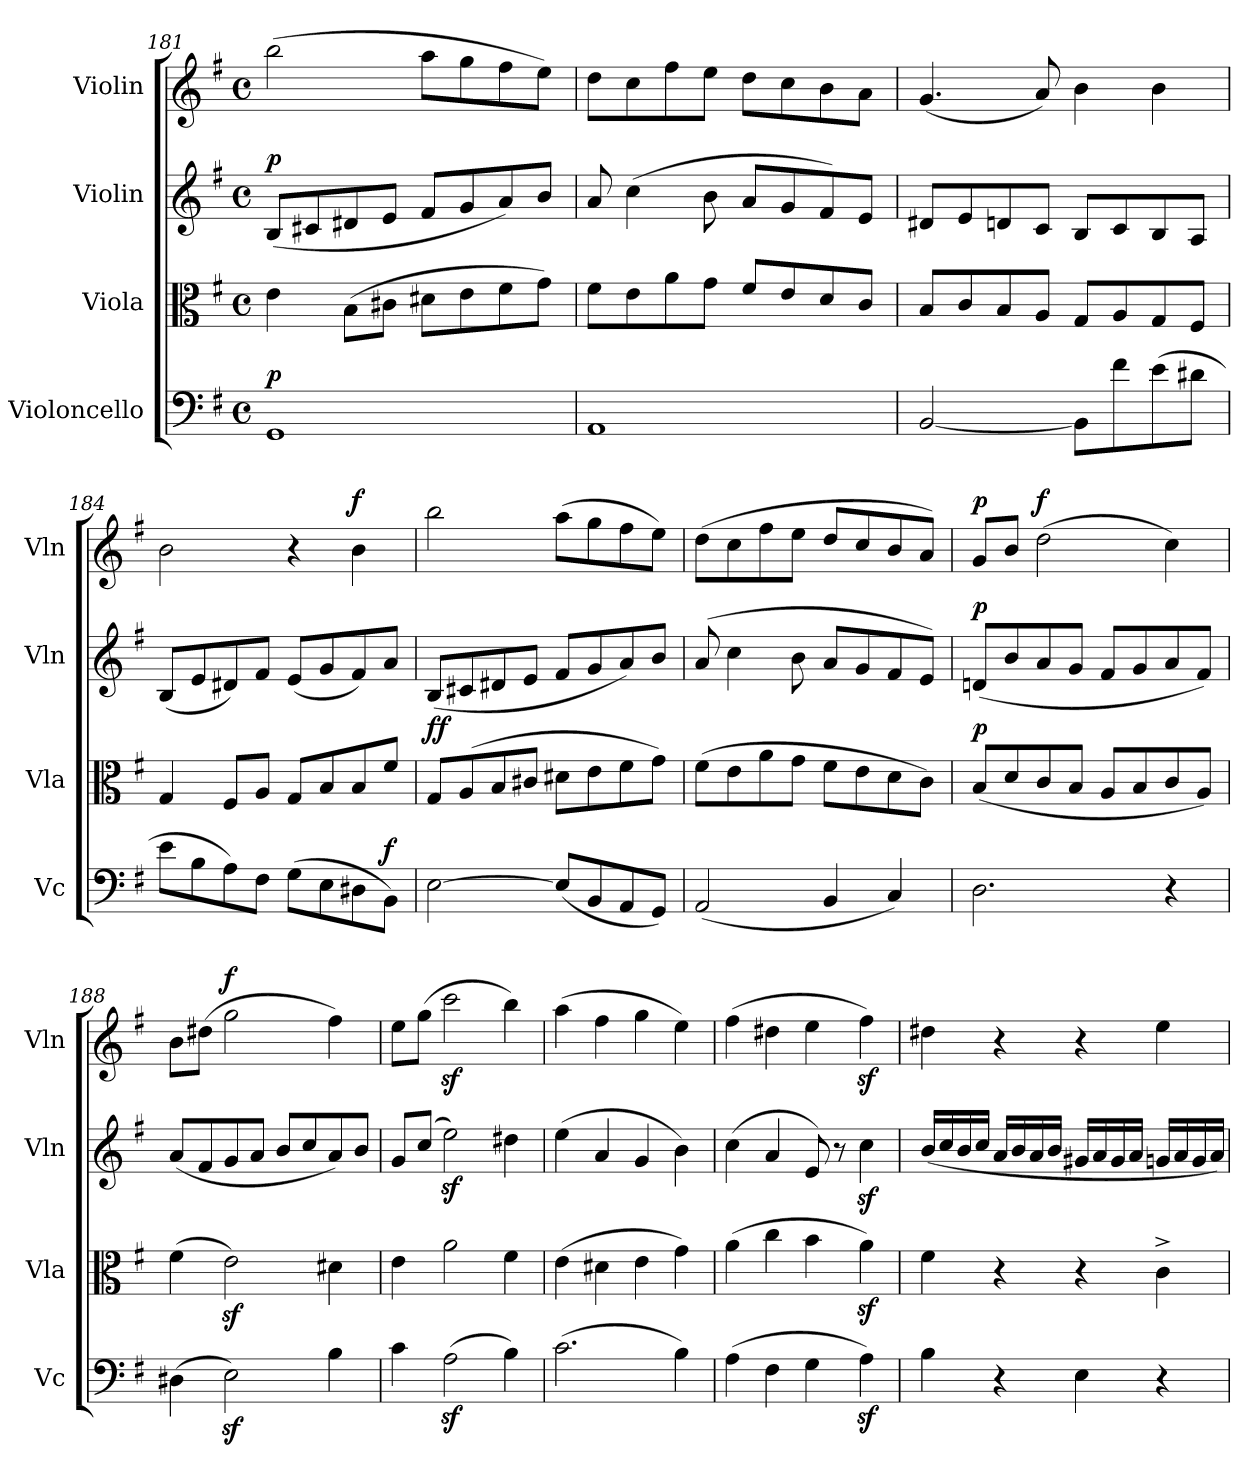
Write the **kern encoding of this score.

**kern	**dynam	**kern	**dynam	**kern	**dynam	**kern	**dynam
*part4	*part4	*part3	*part3	*part2	*part2	*part1	*part1
*staff4	*staff4	*staff3	*staff3	*staff2	*staff2	*staff1	*staff1
*I"Violoncello	*	*I"Viola	*	*I"Violin	*	*I"Violin	*
*I'Vc	*	*I'Vla	*	*I'Vln	*	*I'Vln	*
*clefF4	*	*clefC3	*	*clefG2	*	*clefG2	*
*k[f#]	*	*k[f#]	*	*k[f#]	*	*k[f#]	*
*M4/4	*	*M4/4	*	*M4/4	*	*M4/4	*
*met(c)	*	*met(c)	*	*met(c)	*	*met(c)	*
=181	=181	=181	=181	=181	=181	=181	=181
!	!LO:DY:a	!	!	!	!LO:DY:a	!	!
1GG	p	4e\	.	(8B/L	p	(2bb\	.
.	.	.	.	8c#X/	.	.	.
.	.	(8B\L	.	8d#X/	.	.	.
.	.	8c#X\J	.	8e/J	.	.	.
.	.	8d#X\L	.	8f#/L	.	8aa\L	.
.	.	8e\	.	8g/	.	8gg\	.
.	.	8f#\	.	8a/)	.	8ff#\	.
.	.	8g\J)	.	8b/J	.	8ee\J)	.
=182	=182	=182	=182	=182	=182	=182	=182
1AA	.	8f#\L	.	8a/	.	8dd\L	.
.	.	8e\	.	(4cc\	.	8cc\	.
.	.	8a\	.	.	.	8ff#\	.
.	.	8g\J	.	8b\	.	8ee\J	.
.	.	8f#/L	.	8a/L	.	8dd\L	.
.	.	8e/	.	8g/	.	8cc\	.
.	.	8d/	.	8f#/)	.	8b\	.
.	.	8c/J	.	8e/J	.	8a\J	.
=183	=183	=183	=183	=183	=183	=183	=183
[2BB/	.	8B/L	.	8d#X/L	.	(4.g/	.
.	.	8c/	.	8e/	.	.	.
.	.	8B/	.	8dn/	.	.	.
.	.	8A/J	.	8c/J	.	8a/)	.
8BB\L]	.	8G/L	.	8B/L	.	4b\	.
8f#\	.	8A/	.	8c/	.	.	.
(8e\	.	8G/	.	8B/	.	4b\	.
8d#X\J	.	8F#/J	.	8A/J	.	.	.
=184	=184	=184	=184	=184	=184	=184	=184
8e\L	.	4G/	.	(8B/L	.	2b\	.
8B\	.	.	.	8e/	.	.	.
8A\)	.	8F#/L	.	8d#X/)	.	.	.
8F#\J	.	8A/J	.	8f#/J	.	.	.
(8G\L	.	8G/L	.	(8e/L	.	4r	.
8E\	.	8B/	.	8g/	.	.	.
!	!	!	!	!	!	!	!LO:DY:a
8D#X\	.	8B/	.	8f#/)	.	4b\	f
!	!LO:DY:a	!	!	!	!	!	!
8BB\J)	f	8f#/J	.	8a/J	.	.	.
=185	=185	=185	=185	=185	=185	=185	=185
!	!	!	!LO:DY:a	!	!	!	!
!	!	!	!LO:DY:n=1:a	!	!	!	!
[2E\	.	8G/L	f f	(8B/L	.	2bb\	.
.	.	(8A/	.	8c#X/	.	.	.
.	.	8B/	.	8d#X/	.	.	.
.	.	8c#X/J	.	8e/J	.	.	.
(8E/L]	.	8d#X\L	.	8f#/L	.	(8aa\L	.
8BB/	.	8e\	.	8g/	.	8gg\	.
8AA/	.	8f#\	.	8a/)	.	8ff#\	.
8GG/J)	.	8g\J)	.	8b/J	.	8ee\J)	.
=186	=186	=186	=186	=186	=186	=186	=186
(2AA/	.	(8f#\L	.	(8a/	.	(8dd\L	.
.	.	8e\	.	4cc\	.	8cc\	.
.	.	8a\	.	.	.	8ff#\	.
.	.	8g\J	.	8b\	.	8ee\J	.
4BB/	.	8f#\L	.	8a/L	.	8dd/L	.
.	.	8e\	.	8g/	.	8cc/	.
4C/)	.	8d\	.	8f#/	.	8b/	.
.	.	8c\J)	.	8e/J)	.	8a/J)	.
=187	=187	=187	=187	=187	=187	=187	=187
!	!	!	!LO:DY:a	!	!LO:DY:a	!	!LO:DY:a
2.D\	.	(8B/L	p	(8dn/L	p	8g/L	p
.	.	8d/	.	8b/	.	8b/J	.
!	!	!	!	!	!	!	!LO:DY:a
.	.	8c/	.	8a/	.	(2dd\	f
.	.	8B/J	.	8g/J	.	.	.
.	.	8A/L	.	8f#/L	.	.	.
.	.	8B/	.	8g/	.	.	.
4r	.	8c/	.	8a/	.	4cc\)	.
.	.	8A/J)	.	8f#/J)	.	.	.
=188	=188	=188	=188	=188	=188	=188	=188
(4D#X\	.	(4f#\	.	(8a/L	.	8b\L	.
.	.	.	.	8f#/	.	(8dd#X\J	.
!	!	!	!	!	!	!	!LO:DY:a
2Ez>\)	.	2ez>\)	.	8g/	.	2gg\	f
.	.	.	.	8a/J	.	.	.
.	.	.	.	8b/L	.	.	.
.	.	.	.	8cc/	.	.	.
4B\	.	4d#X\	.	8a/)	.	4ff#\)	.
.	.	.	.	8b/J	.	.	.
=189	=189	=189	=189	=189	=189	=189	=189
4c\	.	4e\	.	8g/L	.	8ee\L	.
.	.	.	.	(8cc/J	.	(8gg\J	.
(2Az>\	.	2a\	.	2eez>\)	.	2cccz<\	.
4B\)	.	4f#\	.	4dd#X\	.	4bb\)	.
=190	=190	=190	=190	=190	=190	=190	=190
(2.c\	.	(4e\	.	(4ee\	.	(4aa\	.
.	.	4d#X\	.	4a/	.	4ff#\	.
.	.	4e\	.	4g/	.	4gg\	.
4B\)	.	4g\)	.	4b\)	.	4ee\)	.
=191	=191	=191	=191	=191	=191	=191	=191
(4A\	.	(4a\	.	(4cc\	.	(4ff#\	.
4F#\	.	4cc\	.	4a/	.	4dd#X\	.
4G\	.	4b\	.	8e/)	.	4ee\	.
.	.	.	.	8r	.	.	.
4Az>\)	.	4az>\)	.	4ccz>\	.	4ff#z>\)	.
=192	=192	=192	=192	=192	=192	=192	=192
4B\	.	4f#\	.	(16b/LL	.	4dd#X\	.
.	.	.	.	16cc/	.	.	.
.	.	.	.	16b/	.	.	.
.	.	.	.	16cc/JJ	.	.	.
4r	.	4r	.	16a/LL	.	4r	.
.	.	.	.	16b/	.	.	.
.	.	.	.	16a/	.	.	.
.	.	.	.	16b/JJ	.	.	.
4E\	.	4r	.	16g#X/LL	.	4r	.
.	.	.	.	16a/	.	.	.
.	.	.	.	16g#/	.	.	.
.	.	.	.	16a/JJ	.	.	.
4r	.	4c^\	.	16gn/LL	.	4ee\	.
.	.	.	.	16a/	.	.	.
.	.	.	.	16g/	.	.	.
.	.	.	.	16a/JJ)	.	.	.
=	=	=	=	=	=	=	=
*-	*-	*-	*-	*-	*-	*-	*-
